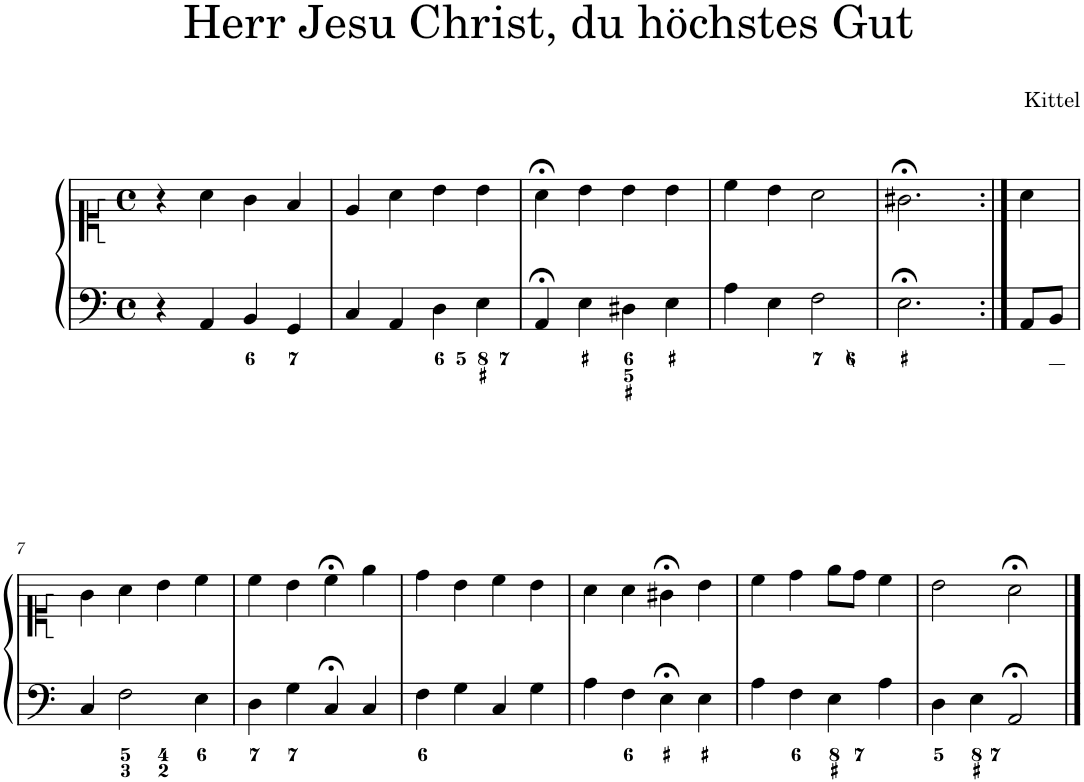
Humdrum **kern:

**kern	**kern
*part1	*part1
*staff2	*staff1
*I"Piano	*
*I'Pno.	*
*clefF4	*clefC1
*k[]	*k[]
*M4/4	*M4/4
*met(c)	*met(c)
=1	=1
4r	4r
4AA/	4a\
4BB/	4g\
4GG/	4f/
=2	=2
4C/	4e/
4AA/	4a\
4D\	4b\
4E\	4b\
=3	=3
4AA;</	4a;<\
4E\	4b\
4D#X\	4b\
4E\	4b\
=4	=4
4A\	4cc\
4E\	4b\
2F\	2a\
=5	=5
2.E;<\	2.g#X;<\
=6:|!	=6:|!
8AA/L	4a\
8BB/J	.
!!LO:LB:g=z
=7	=7
4C/	4g\
2F\	4a\
.	4b\
4E\	4cc\
=8	=8
4D\	4cc\
4G\	4b\
4C;</	4cc;<\
4C/	4ee\
=9	=9
4F\	4dd\
4G\	4b\
4C/	4cc\
4G\	4b\
=10	=10
4A\	4a\
4F\	4a\
4E;<\	4g#X;<\
4E\	4b\
=11	=11
4A\	4cc\
4F\	4dd\
4E\	8ee\L
.	8dd\J
4A\	4cc\
=12	=12
4D\	2b\
4E\	.
2AA;</	2a;<\
==	==
*-	*-
